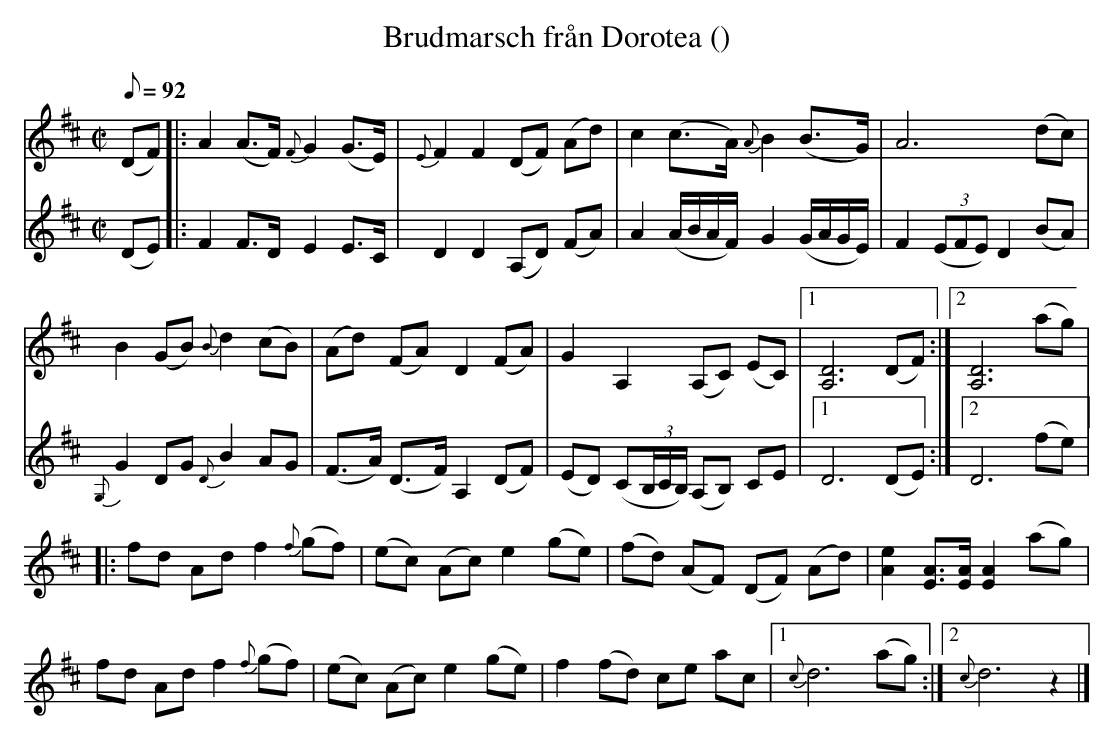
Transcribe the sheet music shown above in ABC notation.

X:1
T: Brudmarsch från Dorotea ()
M: C|
L: 1/8
K: D
Q: 92
V:1
(DF) |: A2(A>F) {F}G2(G>E) | {E}F2F2 (DF) (Ad) | c2(c>A) {A}B2(B>G) | A6(dc) |
B2(GB) {B}d2(cB) | (Ad) (FA) D2(FA) | G2A,2 (A,C) (EC) |1 [A,D]6(DF) :|2 [A,D]6(ag) |
|: fd Ad f2{f}(gf) | (ec) (Ac) e2(ge) | (fd) (AF) (DF) (Ad) | [Ae]2[EA]>[EA] [EA]2(ag) |
fd Ad f2{f}(gf) | (ec) (Ac) e2(ge) | f2 (fd) ce ac |1 {c}d6(ag) :|2 {c}d6z2 |]
V:2
(DE) |: F2F>D E2E>C | D2D2 (A,D) (FA) | A2(A/B/A/F/) G2(G/A/G/E/) | F2 (3(EFE) D2(BA) |
{G,}G2DG {D}B2AG | (F>A) (D>F) A,2(DF) | (ED) (C(3B,/C/B,/) (A,B,) CE |1 D6(DE) :|2 D6(fe) |
